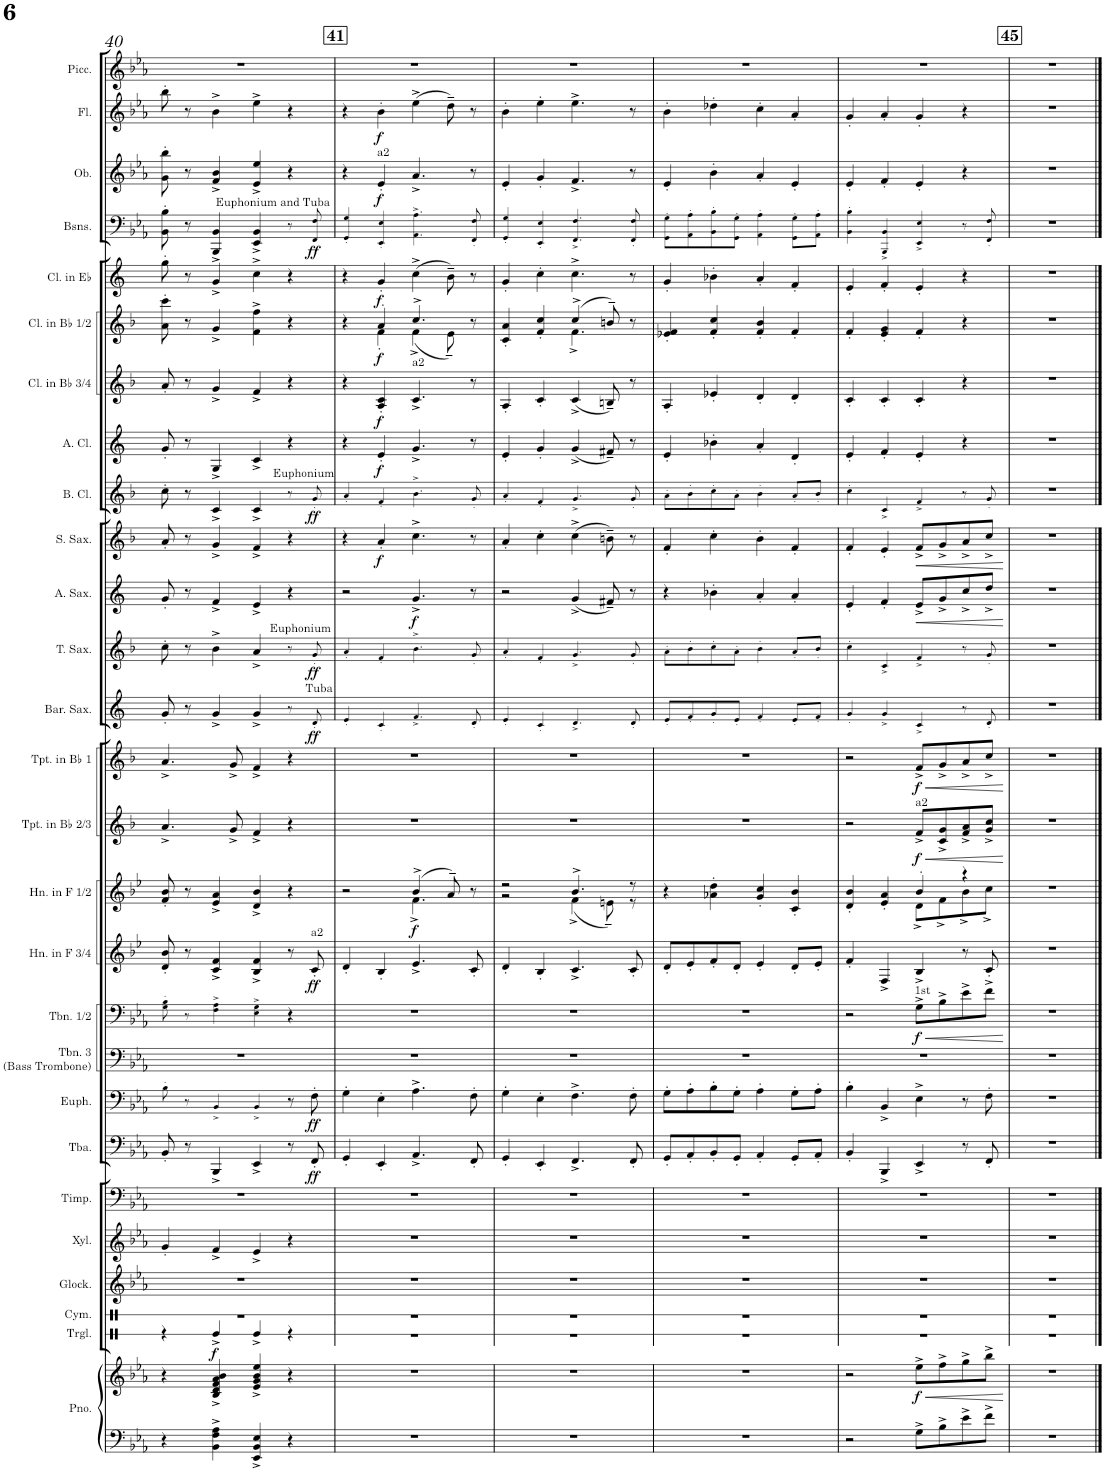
**kern	**kern	**dynam	**kern	**kern	**kern	**kern	**kern	**dynam	**kern	**dynam	**kern	**kern	**dynam	**kern	**dynam	**kern	**dynam	**kern	**dynam	**kern	**dynam	**kern	**dynam	**kern	**dynam	**kern	**dynam	**kern	**dynam	**kern	**dynam	**kern	**dynam	**kern	**dynam	**kern	**dynam	**kern	**dynam	**kern	**dynam	**kern	**dynam	**kern	**dynam	**kern
*part26	*part26	*part26	*part25	*part24	*part23	*part22	*part21	*part21	*part20	*part20	*part19	*part18	*part18	*part17	*part17	*part16	*part16	*part15	*part15	*part14	*part14	*part13	*part13	*part12	*part12	*part11	*part11	*part10	*part10	*part9	*part9	*part8	*part8	*part7	*part7	*part6	*part6	*part5	*part5	*part4	*part4	*part3	*part3	*part2	*part2	*part1
*staff27	*staff26	*staff26/27	*staff25	*staff24	*staff23	*staff22	*staff21	*staff21	*staff20	*staff20	*staff19	*staff18	*staff18	*staff17	*staff17	*staff16	*staff16	*staff15	*staff15	*staff14	*staff14	*staff13	*staff13	*staff12	*staff12	*staff11	*staff11	*staff10	*staff10	*staff9	*staff9	*staff8	*staff8	*staff7	*staff7	*staff6	*staff6	*staff5	*staff5	*staff4	*staff4	*staff3	*staff3	*staff2	*staff2	*staff1
*I"Piano	*	*	*I"Suspended Cymbal	*I"Glockenspiel	*I"Xylophone	*I"Timpani	*I"Tuba	*	*I"Euphonium	*	*I"Trombone 3 (Bass Trombone)	*I"Trombone 1/2	*	*I"Horn in F 3/4	*	*I"Horn in F 1/2	*	*I"Trumpet in Bb 2/3	*	*I"Trumpet in Bb 1	*	*I"Baritone Saxophone	*	*I"Tenor Saxophone	*	*I"Alto Saxophone	*	*I"Soprano Saxophone	*	*I"Bass Clarinet	*	*I"Alto Clarinet	*	*I"Clarinet in Bb 3/4	*	*I"Clarinet in Bb 1/2	*	*I"Clarinet in Eb	*	*I"Bassoons	*	*I"Oboes	*	*I"C Flutes	*	*I"Piccolo
*I'Pno.	*	*	*I'Cym.	*I'Glock.	*I'Xyl.	*I'Timp.	*I'Tba.	*	*I'Euph.	*	*I'Tbn. 3 (Bass Trombone)	*I'Tbn. 1/2	*	*I'Hn. in F 3/4	*	*I'Hn. in F 1/2	*	*I'Tpt. in Bb 2/3	*	*I'Tpt. in Bb 1	*	*I'Bar. Sax.	*	*I'T. Sax.	*	*I'A. Sax.	*	*I'S. Sax.	*	*I'B. Cl.	*	*I'A. Cl.	*	*I'Cl. in Bb 3/4	*	*I'Cl. in Bb 1/2	*	*I'Cl. in Eb	*	*I'Bsns.	*	*I'Ob.	*	*I'Fl.	*	*I'Picc.
!!LO:PB:g=z
*clefF4	*clefG2	*	*clefX	*clefG2	*clefG2	*clefF4	*clefF4	*	*clefF4	*	*clefF4	*clefF4	*	*clefG2	*	*clefG2	*	*clefG2	*	*clefG2	*	*clefG2	*	*clefG2	*	*clefG2	*	*clefG2	*	*clefG2	*	*clefG2	*	*clefG2	*	*clefG2	*	*clefG2	*	*clefF4	*	*clefG2	*	*clefG2	*	*clefG2
*	*	*	*	*Trd-14c-24	*Trd-7c-12	*	*	*	*	*	*	*	*	*Trd4c7	*	*Trd4c7	*	*Trd1c2	*	*Trd1c2	*	*Trd12c21	*	*Trd8c14	*	*Trd5c9	*	*Trd1c2	*	*Trd8c14	*	*Trd5c9	*	*Trd1c2	*	*Trd1c2	*	*Trd-2c-3	*	*	*	*	*	*	*	*Trd-7c-12
*k[b-e-a-]	*k[b-e-a-]	*	*k[]	*k[b-e-a-]	*k[b-e-a-]	*k[b-e-a-]	*k[b-e-a-]	*	*k[b-e-a-]	*	*k[b-e-a-]	*k[b-e-a-]	*	*k[b-e-]	*	*k[b-e-]	*	*k[b-]	*	*k[b-]	*	*k[]	*	*k[b-]	*	*k[]	*	*k[b-]	*	*k[b-]	*	*k[]	*	*k[b-]	*	*k[b-]	*	*k[]	*	*k[b-e-a-]	*	*k[b-e-a-]	*	*k[b-e-a-]	*	*k[b-e-a-]
*M2/2	*M2/2	*	*M2/2	*M2/2	*M2/2	*M2/2	*M2/2	*	*M2/2	*	*M2/2	*M2/2	*	*M2/2	*	*M2/2	*	*M2/2	*	*M2/2	*	*M2/2	*	*M2/2	*	*M2/2	*	*M2/2	*	*M2/2	*	*M2/2	*	*M2/2	*	*M2/2	*	*M2/2	*	*M2/2	*	*M2/2	*	*M2/2	*	*M2/2
*met(c|)	*met(c|)	*	*met(c|)	*met(c|)	*met(c|)	*met(c|)	*met(c|)	*	*met(c|)	*	*met(c|)	*met(c|)	*	*met(c|)	*	*met(c|)	*	*met(c|)	*	*met(c|)	*	*met(c|)	*	*met(c|)	*	*met(c|)	*	*met(c|)	*	*met(c|)	*	*met(c|)	*	*met(c|)	*	*met(c|)	*	*met(c|)	*	*met(c|)	*	*met(c|)	*	*met(c|)	*	*met(c|)
=40	=40	=40	=40	=40	=40	=40	=40	=40	=40	=40	=40	=40	=40	=40	=40	=40	=40	=40	=40	=40	=40	=40	=40	=40	=40	=40	=40	=40	=40	=40	=40	=40	=40	=40	=40	=40	=40	=40	=40	=40	=40	=40	=40	=40	=40	=40
4r	4r	.	1r	1r	4g'/	1r	8BB-'/	.	8B-'\	.	1r	8G\' 8B-\'	.	8d/' 8b-/'	.	8f/' 8b-/'	.	4.a^/	.	4.a^/	.	8g'/	.	8cc'\	.	8g'/	.	8a'/	.	8cc'\	.	8g'/	.	8a'/	.	8a\' 8ccc\'	.	8gg'\	.	8BB-\' 8B-\'	.	8g\' 8bb-\'	.	8bb-'\	.	1r
.	.	.	.	.	.	.	8r	.	8r	.	.	8r	.	8r	.	8r	.	.	.	.	.	8r	.	8r	.	8r	.	8r	.	8r	.	8r	.	8r	.	8r	.	8r	.	8r	.	8r	.	8r	.	.
4BB-\^ 4F\^ 4A-\^	4B-/^ 4d/^ 4f/^ 4a-/^ 4b-/^	.	.	.	4f^/	.	4BBB-^/	.	4BB-^/	.	.	4F\^ 4A-\^	.	4c/^ 4f/^	.	4e-/^ 4a/^	.	.	.	.	.	4g^/	.	4b-^\	.	4f^/	.	4g^/	.	4c^/	.	4G^/	.	4g^/	.	4g^/	.	4g^/	.	4BBB-/^ 4BB-/^	.	4f/^ 4b-/^	.	4b-^\	.	.
.	.	.	.	.	.	.	.	.	.	.	.	.	.	.	.	.	.	8g^/	.	8g^/	.	.	.	.	.	.	.	.	.	.	.	.	.	.	.	.	.	.	.	.	.	.	.	.	.	.
4EE-/^ 4BB-/^ 4E-/^	4e-/^ 4g/^ 4b-/^ 4ee-/^	.	.	.	4e-^/	.	4EE-^/	.	4BB-^/	.	.	4E-\^ 4G\^	.	4B-/^ 4f/^	.	4d/^ 4b-/^	.	4f^/	.	4f^/	.	4g^/	.	4a^/	.	4e^/	.	4f^/	.	4c^/	.	4c^/	.	4f^/	.	4f\^ 4ff\^	.	4cc^\	.	4EE-/^ 4BB-/^	.	4e-/^ 4ee-/^	.	4ee-^\	.	.
4r	4r	.	.	.	4r	.	8r	.	8r	.	.	4r	.	8r	.	4r	.	4r	.	4r	.	8r	.	8r	.	4r	.	4r	.	8r	.	4r	.	4r	.	4r	.	4r	.	8r	.	4r	.	4r	.	.
!	!	!	!	!	!	!	!	!	!	!	!	!	!	!	!	!	!	!	!	!	!	!	!	!	!	!	!	!	!	!	!	!	!	!	!	!	!	!	!	!LO:TX:a:t=Euphonium and Tuba	!	!	!	!	!	!
!	!	!	!	!	!	!	!	!	!	!	!	!	!	!	!	!	!	!	!	!	!	!	!	!	!	!	!	!	!	!LO:TX:a:t=Euphonium	!	!	!	!	!	!	!	!	!	!	!	!	!	!	!	!
!	!	!	!	!	!	!	!	!	!	!	!	!	!	!	!	!	!	!	!	!	!	!	!	!LO:TX:a:t=Euphonium	!	!	!	!	!	!	!	!	!	!	!	!	!	!	!	!	!	!	!	!	!	!
!	!	!	!	!	!	!	!	!	!	!	!	!	!	!	!	!	!	!	!	!	!	!LO:TX:a:t=Tuba	!	!	!	!	!	!	!	!	!	!	!	!	!	!	!	!	!	!	!	!	!	!	!	!
!	!	!	!	!	!	!	!	!	!	!	!	!	!	!LO:TX:a:t=a2	!	!	!	!	!	!	!	!	!	!	!	!	!	!	!	!	!	!	!	!	!	!	!	!	!	!	!	!	!	!	!	!
!	!	!	!	!	!	!	!	!LO:DY:b	!	!LO:DY:b	!	!	!	!	!LO:DY:b	!	!	!	!	!	!	!	!LO:DY:b	!	!LO:DY:b	!	!	!	!	!	!LO:DY:b	!	!	!	!	!	!	!	!	!	!LO:DY:b	!	!	!	!	!
.	.	.	.	.	.	.	8FF'/	ff	8F'\	ff	.	.	.	8c'/	ff	.	.	.	.	.	.	8d'/	ff	8g'/	ff	.	.	.	.	8g'/	ff	.	.	.	.	.	.	.	.	8FF/ 8F/	ff	.	.	.	.	.
!!LO:REH:place=s1:a:B:cj:fs=14:t=41
=41	=41	=41	=41	=41	=41	=41	=41	=41	=41	=41	=41	=41	=41	=41	=41	=41	=41	=41	=41	=41	=41	=41	=41	=41	=41	=41	=41	=41	=41	=41	=41	=41	=41	=41	=41	=41	=41	=41	=41	=41	=41	=41	=41	=41	=41	=41
*	*	*	*	*	*	*	*	*	*	*	*	*	*	*	*	*^	*	*	*	*	*	*	*	*	*	*	*	*	*	*	*	*	*	*	*	*^	*	*	*	*	*	*	*	*	*	*
1r	1r	.	1r	1r	1r	1r	4GG'/	.	4G'\	.	1r	1r	.	4d'/	.	2r	2ryy	.	1r	.	1r	.	4e'/	.	4a'/	.	2r	.	4r	.	4a'/	.	4r	.	4r	.	4r	4ryy	.	4r	.	4GG/' 4G/'	.	4r	.	4r	.	1r
!	!	!	!	!	!	!	!	!	!	!	!	!	!	!	!	!	!	!	!	!	!	!	!	!	!	!	!	!	!	!	!	!	!	!	!	!	!	!	!	!	!	!	!	!LO:TX:a:t=a2	!	!	!	!
!	!	!	!	!	!	!	!	!	!	!	!	!	!	!	!	!	!	!	!	!	!	!	!	!	!	!	!	!	!	!LO:DY:b	!	!	!	!LO:DY:b	!	!LO:DY:b	!	!	!LO:DY:b	!	!LO:DY:b	!	!	!	!LO:DY:b	!	!LO:DY:b	!
.	.	.	.	.	.	.	4EE-'/	.	4E-'\	.	.	.	.	4B-'/	.	.	.	.	.	.	.	.	4c'/	.	4f'/	.	.	.	4a'/	f	4f'/	.	4e'/	f	4A/' 4c/'	f	4a'/	4f'\	f	4g'/	f	4EE-/' 4E-/'	.	4e-'/	f	4b-'\	f	.
!	!	!	!	!	!	!	!	!	!	!	!	!	!	!	!	!	!	!	!	!	!	!	!	!	!	!	!	!	!	!	!	!	!	!	!LO:TX:a:t=a2	!	!	!	!	!	!	!	!	!	!	!	!	!
!	!	!	!	!	!	!	!	!	!	!	!	!	!	!	!	!	!	!LO:DY:b	!	!	!	!	!	!	!	!	!	!LO:DY:b	!	!	!	!	!	!	!	!	!	!	!	!	!	!	!	!	!	!	!	!
.	.	.	.	.	.	.	4.AA-^/	.	4.A-^\	.	.	.	.	4.e-^/	.	(4b-^/	4.f^\	f	.	.	.	.	4.f^/	.	4.b-^\	.	4.g^/	f	4.cc^\	.	4.b-^\	.	4.g^/	.	4.c^/	.	4.cc^/	(4f^\	.	(4cc^\	.	4.AA-\^ 4.A-\^	.	4.a-^/	.	(4ee-^\	.	.
.	.	.	.	.	.	.	.	.	.	.	.	.	.	.	.	8a~/)	.	.	.	.	.	.	.	.	.	.	.	.	.	.	.	.	.	.	.	.	.	8e~\)	.	8b~\)	.	.	.	.	.	8dd~\)	.	.
.	.	.	.	.	.	.	8FF'/	.	8F'\	.	.	.	.	8c'/	.	8r	8ryy	.	.	.	.	.	8d'/	.	8g'/	.	8r	.	8r	.	8g'/	.	8r	.	8r	.	8r	8ryy	.	8r	.	8FF/' 8F/'	.	8r	.	8r	.	.
=42	=42	=42	=42	=42	=42	=42	=42	=42	=42	=42	=42	=42	=42	=42	=42	=42	=42	=42	=42	=42	=42	=42	=42	=42	=42	=42	=42	=42	=42	=42	=42	=42	=42	=42	=42	=42	=42	=42	=42	=42	=42	=42	=42	=42	=42	=42	=42	=42
1r	1r	.	1r	1r	1r	1r	4GG'/	.	4G'\	.	1r	1r	.	4d'/	.	2r	2r	.	1r	.	1r	.	4e'/	.	4a'/	.	2r	.	4a'/	.	4a'/	.	4e'/	.	4A'/	.	4c/' 4a/'	2ryy	.	4g'/	.	4GG/' 4G/'	.	4e-'/	.	4b-'\	.	1r
.	.	.	.	.	.	.	4EE-'/	.	4E-'\	.	.	.	.	4B-'/	.	.	.	.	.	.	.	.	4c'/	.	4f'/	.	.	.	4cc'\	.	4f'/	.	4g'/	.	4c'/	.	4f/' 4cc/'	.	.	4cc'\	.	4EE-/' 4E-/'	.	4g'/	.	4ee-'\	.	.
.	.	.	.	.	.	.	4.FF^/	.	4.F^\	.	.	.	.	4.c^/	.	4.b-^/	(4f^\	.	.	.	.	.	4.d^/	.	4.g^/	.	(4g^/	.	(4cc^\	.	4.g^/	.	(4g^/	.	(4c^/	.	(4cc^/	4.f^\	.	4.cc^\	.	4.FF/^ 4.F/^	.	4.f^/	.	4.ee-^\	.	.
.	.	.	.	.	.	.	.	.	.	.	.	.	.	.	.	.	8en~\)	.	.	.	.	.	.	.	.	.	8f#X~/)	.	8bn~\)	.	.	.	8f#X~/)	.	8Bn~/)	.	8bn~/)	.	.	.	.	.	.	.	.	.	.	.
.	.	.	.	.	.	.	8FF'/	.	8F'\	.	.	.	.	8c'/	.	8r	8r	.	.	.	.	.	8d'/	.	8g'/	.	8r	.	8r	.	8g'/	.	8r	.	8r	.	8r	8ryy	.	8r	.	8FF/' 8F/'	.	8r	.	8r	.	.
*	*	*	*	*	*	*	*	*	*	*	*	*	*	*	*	*v	*v	*	*	*	*	*	*	*	*	*	*	*	*	*	*	*	*	*	*	*	*v	*v	*	*	*	*	*	*	*	*	*	*
=43	=43	=43	=43	=43	=43	=43	=43	=43	=43	=43	=43	=43	=43	=43	=43	=43	=43	=43	=43	=43	=43	=43	=43	=43	=43	=43	=43	=43	=43	=43	=43	=43	=43	=43	=43	=43	=43	=43	=43	=43	=43	=43	=43	=43	=43	=43
1r	1r	.	1r	1r	1r	1r	8GG'/L	.	8G'\L	.	1r	1r	.	8d'/L	.	4r	.	1r	.	1r	.	8e'/L	.	8a'\L	.	4r	.	4f'/	.	8a'\L	.	4e'/	.	4A'/	.	4e-X/' 4f/'	.	4g'/	.	8GG\' 8G\'L	.	4e-'/	.	4b-'\	.	1r
.	.	.	.	.	.	.	8AA-'/	.	8A-'\	.	.	.	.	8e-'/	.	.	.	.	.	.	.	8f'/	.	8b-'\	.	.	.	.	.	8b-'\	.	.	.	.	.	.	.	.	.	8AA-\' 8A-\'	.	.	.	.	.	.
.	.	.	.	.	.	.	8BB-'/	.	8B-'\	.	.	.	.	8f'/	.	4a-X\' 4dd\'	.	.	.	.	.	8g'/	.	8cc'\	.	4b-X'\	.	4cc'\	.	8cc'\	.	4b-X'\	.	4e-X'/	.	4f/' 4cc/'	.	4b-X'\	.	8BB-\' 8B-\'	.	4b-'\	.	4dd-X'\	.	.
.	.	.	.	.	.	.	8GG'/J	.	8G'\J	.	.	.	.	8d'/J	.	.	.	.	.	.	.	8e'/J	.	8a'\J	.	.	.	.	.	8a'\J	.	.	.	.	.	.	.	.	.	8GG\' 8G\'J	.	.	.	.	.	.
.	.	.	.	.	.	.	4AA-'/	.	4A-'\	.	.	.	.	4e-'/	.	4g/' 4cc/'	.	.	.	.	.	4f'/	.	4b-'\	.	4a'/	.	4b-'\	.	4b-'\	.	4a'/	.	4d'/	.	4f/' 4b-/'	.	4a'/	.	4AA-\' 4A-\'	.	4a-'/	.	4cc'\	.	.
.	.	.	.	.	.	.	8GG'/L	.	8G'\L	.	.	.	.	8d'/L	.	4c/' 4b-/'	.	.	.	.	.	8e'/L	.	8a'/L	.	4a'/	.	4f'/	.	8a'/L	.	4d'/	.	4d'/	.	4f'/	.	4f'/	.	8GG\' 8G\'L	.	4e-'/	.	4a-'/	.	.
.	.	.	.	.	.	.	8AA-'/J	.	8A-'\J	.	.	.	.	8e-'/J	.	.	.	.	.	.	.	8f'/J	.	8b-'/J	.	.	.	.	.	8b-'/J	.	.	.	.	.	.	.	.	.	8AA-\' 8A-\'J	.	.	.	.	.	.
=44	=44	=44	=44	=44	=44	=44	=44	=44	=44	=44	=44	=44	=44	=44	=44	=44	=44	=44	=44	=44	=44	=44	=44	=44	=44	=44	=44	=44	=44	=44	=44	=44	=44	=44	=44	=44	=44	=44	=44	=44	=44	=44	=44	=44	=44	=44
*	*	*	*	*	*	*	*	*	*	*	*	*	*	*	*	*^	*	*	*	*	*	*	*	*	*	*	*	*	*	*	*	*	*	*	*	*	*	*	*	*	*	*	*	*	*	*
2r	2r	.	1r	1r	1r	1r	4BB-'/	.	4B-'\	.	1r	2r	.	4f'/	.	4d/' 4b-/'	2ryy	.	2r	.	2r	.	4g'/	.	4cc'\	.	4e'/	.	4f'/	.	4cc'\	.	4e'/	.	4c'/	.	4f'/	.	4e'/	.	4BB-\' 4B-\'	.	4e-'/	.	4g'/	.	1r
.	.	.	.	.	.	.	4BBB-^/	.	4BB-^/	.	.	.	.	4F^/	.	4e-/' 4a/'	.	.	.	.	.	.	4g^/	.	4c^/	.	4f'/	.	4e'/	.	4c^/	.	4f'/	.	4c'/	.	4e/' 4g/'	.	4f'/	.	4BBB-/^ 4BB-/^	.	4f'/	.	4a-'/	.	.
!	!	!	!	!	!	!	!	!	!	!	!	!	!	!	!	!	!	!	!LO:TX:a:t=a2	!	!	!	!	!	!	!	!	!	!	!	!	!	!	!	!	!	!	!	!	!	!	!	!	!	!	!	!
!	!	!	!	!	!	!	!	!	!	!	!	!LO:TX:a:t=1st	!	!	!	!	!	!	!	!	!	!	!	!	!	!	!	!	!	!	!	!	!	!	!	!	!	!	!	!	!	!	!	!	!	!	!
!	!	!LO:HP:b	!	!	!	!	!	!	!	!	!	!	!LO:HP:b	!	!	!	!	!	!	!LO:HP:b	!	!LO:HP:b	!	!	!	!	!	!LO:HP:b	!	!LO:HP:b	!	!	!	!	!	!	!	!	!	!	!	!	!	!	!	!	!
!	!	!LO:DY:n=1:b	!	!	!	!	!	!	!	!	!	!	!LO:DY:n=1:b	!	!	!	!	!	!	!LO:DY:n=1:b	!	!LO:DY:n=1:b	!	!	!	!	!	!	!	!	!	!	!	!	!	!	!	!	!	!	!	!	!	!	!	!	!
8G^\L	8ee-^\L	< f	.	.	.	.	4EE-^/	.	4E-^\	.	.	8G^\L	< f	4B-^/	.	4b-'/	8d^\L	.	8f^/L	< f	8f^/L	< f	4c^/	.	4f^/	.	8e^/L	<	8f^/L	<	4f^/	.	4e'/	.	4c'/	.	4f'/	.	4e'/	.	4EE-/^ 4E-/^	.	4e-'/	.	4g'/	.	.
8B-^\	8ff^\	.	.	.	.	.	.	.	.	.	.	8B-^\	.	.	.	.	8f^\	.	8c/^ 8g/^	.	8g^/	.	.	.	.	.	8g^/	.	8g^/	.	.	.	.	.	.	.	.	.	.	.	.	.	.	.	.	.	.
8e-^\	8gg^\	.	.	.	.	.	8r	.	8r	.	.	8e-^\	.	8r	.	4r	8b-^\	.	8f/^ 8a/^	.	8a^/	.	8r	.	8r	.	8cc^/	.	8a^/	.	8r	.	4r	.	4r	.	4r	.	4r	.	8r	.	4r	.	4r	.	.
8f^\J	8bb-^\J	.	.	.	.	.	8FF'/	.	8F'\	.	.	8f^\J	.	8c'/	.	.	8cc^\J	.	8g/^ 8cc/^J	.	8cc^/J	.	8d'/	.	8g'/	.	8dd^/J	.	8cc^/J	.	8g'/	.	.	.	.	.	.	.	.	.	8FF/' 8F/'	.	.	.	.	.	.
*	*	*	*	*	*	*	*	*	*	*	*	*	*	*	*	*v	*v	*	*	*	*	*	*	*	*	*	*	*	*	*	*	*	*	*	*	*	*	*	*	*	*	*	*	*	*	*	*
.	.	[	.	.	.	.	.	.	.	.	.	.	[	.	.	.	.	.	[	.	[	.	.	.	.	.	[	.	[	.	.	.	.	.	.	.	.	.	.	.	.	.	.	.	.	.
!!LO:REH:place=s1:a:B:cj:fs=14:t=45
=45	=45	=45	=45	=45	=45	=45	=45	=45	=45	=45	=45	=45	=45	=45	=45	=45	=45	=45	=45	=45	=45	=45	=45	=45	=45	=45	=45	=45	=45	=45	=45	=45	=45	=45	=45	=45	=45	=45	=45	=45	=45	=45	=45	=45	=45	=45
1r	1r	.	1r	1r	1r	1r	1r	.	1r	.	1r	1r	.	1r	.	1r	.	1r	.	1r	.	1r	.	1r	.	1r	.	1r	.	1r	.	1r	.	1r	.	1r	.	1r	.	1r	.	1r	.	1r	.	1r
==	==	==	==	==	==	==	==	==	==	==	==	==	==	==	==	==	==	==	==	==	==	==	==	==	==	==	==	==	==	==	==	==	==	==	==	==	==	==	==	==	==	==	==	==	==	==
*-	*-	*-	*-	*-	*-	*-	*-	*-	*-	*-	*-	*-	*-	*-	*-	*-	*-	*-	*-	*-	*-	*-	*-	*-	*-	*-	*-	*-	*-	*-	*-	*-	*-	*-	*-	*-	*-	*-	*-	*-	*-	*-	*-	*-	*-	*-
